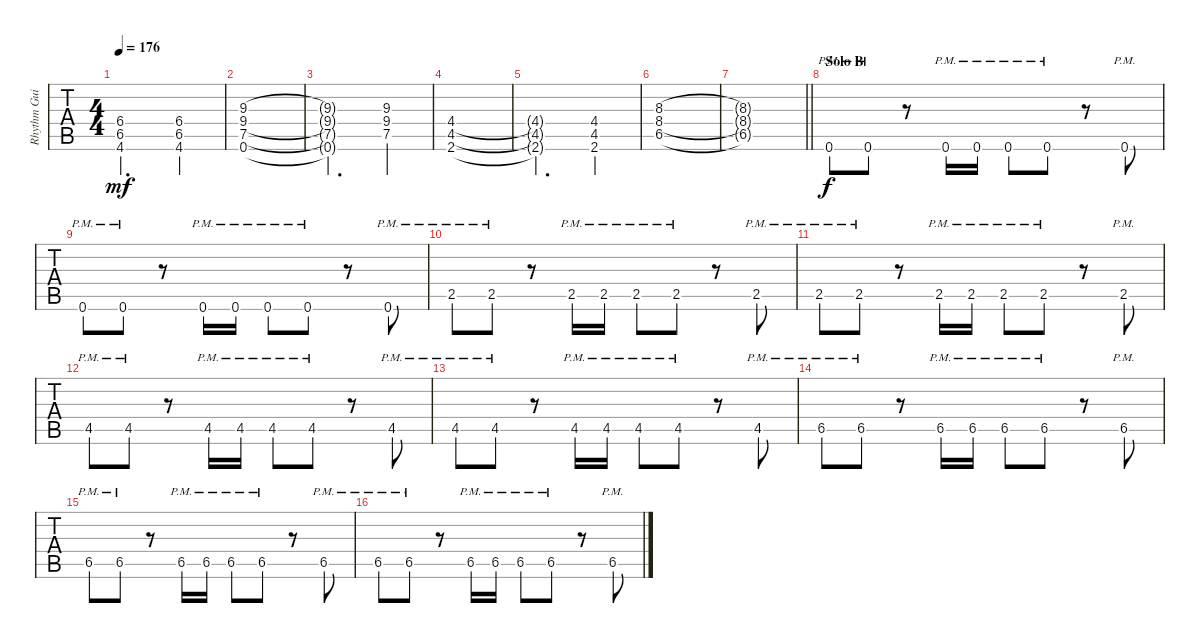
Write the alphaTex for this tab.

\track ("Rhythm Guitar B" "Rhythm Gui") {instrument distortionguitar}
\staff {tabs}
\tuning (E4 B3 G3 D3 A2 E2) {hide}
\ts (4 4)
\tempo 176
\clef g2
\ks g#minor
(6.4{t} 6.5{t} 4.6{t}).2{d dy mf} (6.4 6.5 4.6).4 |
(9.3 9.4 7.5 0.6).1 |
(9.3{t} 9.4{t} 7.5{t} 0.6{t}).2{d} (9.3 9.4 7.5).4 |
(4.4 4.5 2.6).1 |
(4.4{t} 4.5{t} 2.6{t}).2{d} (4.4 4.5 2.6).4 |
(8.3 8.4 6.5).1 |
\barLineRight lightlight
(8.3{t} 8.4{t} 6.5{t}).1 |
\section ("" "Solo B")
0.6{pm}.8{dy f} 0.6{pm}.8 r.8 0.6{pm}.16 0.6{pm}.16 0.6{pm}.8 0.6{pm}.8 r.8 0.6{pm}.8 |
0.6{pm}.8 0.6{pm}.8 r.8 0.6{pm}.16 0.6{pm}.16 0.6{pm}.8 0.6{pm}.8 r.8 0.6{pm}.8 |
2.5{pm}.8 2.5{pm}.8 r.8 2.5{pm}.16 2.5{pm}.16 2.5{pm}.8 2.5{pm}.8 r.8 2.5{pm}.8 |
2.5{pm}.8 2.5{pm}.8 r.8 2.5{pm}.16 2.5{pm}.16 2.5{pm}.8 2.5{pm}.8 r.8 2.5{pm}.8 |
4.5{pm}.8 4.5{pm}.8 r.8 4.5{pm}.16 4.5{pm}.16 4.5{pm}.8 4.5{pm}.8 r.8 4.5{pm}.8 |
4.5{pm}.8 4.5{pm}.8 r.8 4.5{pm}.16 4.5{pm}.16 4.5{pm}.8 4.5{pm}.8 r.8 4.5{pm}.8 |
6.5{pm}.8 6.5{pm}.8 r.8 6.5{pm}.16 6.5{pm}.16 6.5{pm}.8 6.5{pm}.8 r.8 6.5{pm}.8 |
6.5{pm}.8 6.5{pm}.8 r.8 6.5{pm}.16 6.5{pm}.16 6.5{pm}.8 6.5{pm}.8 r.8 6.5{pm}.8 |
6.5{pm}.8 6.5{pm}.8 r.8 6.5{pm}.16 6.5{pm}.16 6.5{pm}.8 6.5{pm}.8 r.8 6.5{pm}.8
